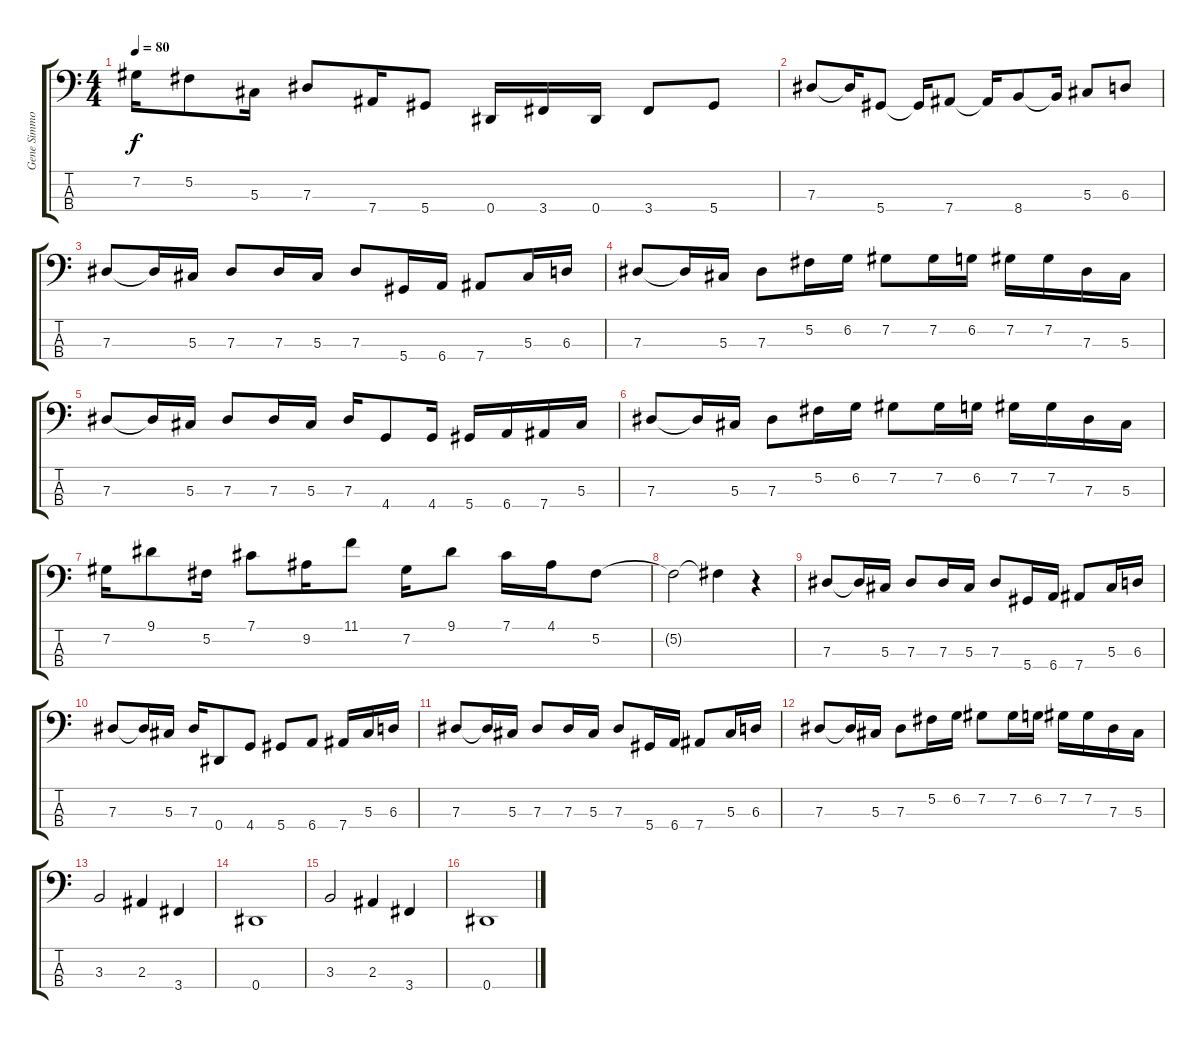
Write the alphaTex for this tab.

\track ("Gene Simmons" "Gene Simmo") {instrument electricbasspick}
\staff {score tabs}
\tuning (Gb2 Db2 Ab1 Eb1) {hide}
\ts (4 4)
\tempo 80
\clef f4
\ks c
7.2.16{dy f} 5.2.8 5.3.16 7.3.8 7.4.16 5.4.8 0.4.16 3.4.16 0.4.16 3.4.8 5.4.8 |
7.3.8 7.3{t}.16 5.4.8 5.4{t}.16 7.4.8 7.4{t}.16 8.4.8 8.4{t}.16 5.3.8 6.3.8 |
7.3.8 7.3{t}.16 5.3.16 7.3.8 7.3.16 5.3.16 7.3.8 5.4.16 6.4.16 7.4.8 5.3.16 6.3.16 |
7.3.8 7.3{t}.16 5.3.16 7.3.8 5.2.16 6.2.16 7.2.8 7.2.16 6.2.16 7.2.16 7.2.16 7.3.16 5.3.16 |
7.3.8 7.3{t}.16 5.3.16 7.3.8 7.3.16 5.3.16 7.3.16 4.4.8 4.4.16 5.4.16 6.4.16 7.4.16 5.3.16 |
7.3.8 7.3{t}.16 5.3.16 7.3.8 5.2.16 6.2.16 7.2.8 7.2.16 6.2.16 7.2.16 7.2.16 7.3.16 5.3.16 |
7.2.16 9.1.8 5.2.16 7.1.8 9.2.16 11.1.8 7.2.16 9.1.8 7.1.16 4.1.16 5.2.8 |
5.2{t}.2 5.2{t}.4 r.4 |
7.3.8 7.3{t}.16 5.3.16 7.3.8 7.3.16 5.3.16 7.3.8 5.4.16 6.4.16 7.4.8 5.3.16 6.3.16 |
7.3.8 7.3{t}.16 5.3.16 7.3.16 0.4.8 4.4.8 5.4.8 6.4.8 7.4.16 5.3.16 6.3.16 |
7.3.8 7.3{t}.16 5.3.16 7.3.8 7.3.16 5.3.16 7.3.8 5.4.16 6.4.16 7.4.8 5.3.16 6.3.16 |
7.3.8 7.3{t}.16 5.3.16 7.3.8 5.2.16 6.2.16 7.2.8 7.2.16 6.2.16 7.2.16 7.2.16 7.3.16 5.3.16 |
3.3.2 2.3.4 3.4.4 |
0.4.1 |
3.3.2 2.3.4 3.4.4 |
0.4.1
